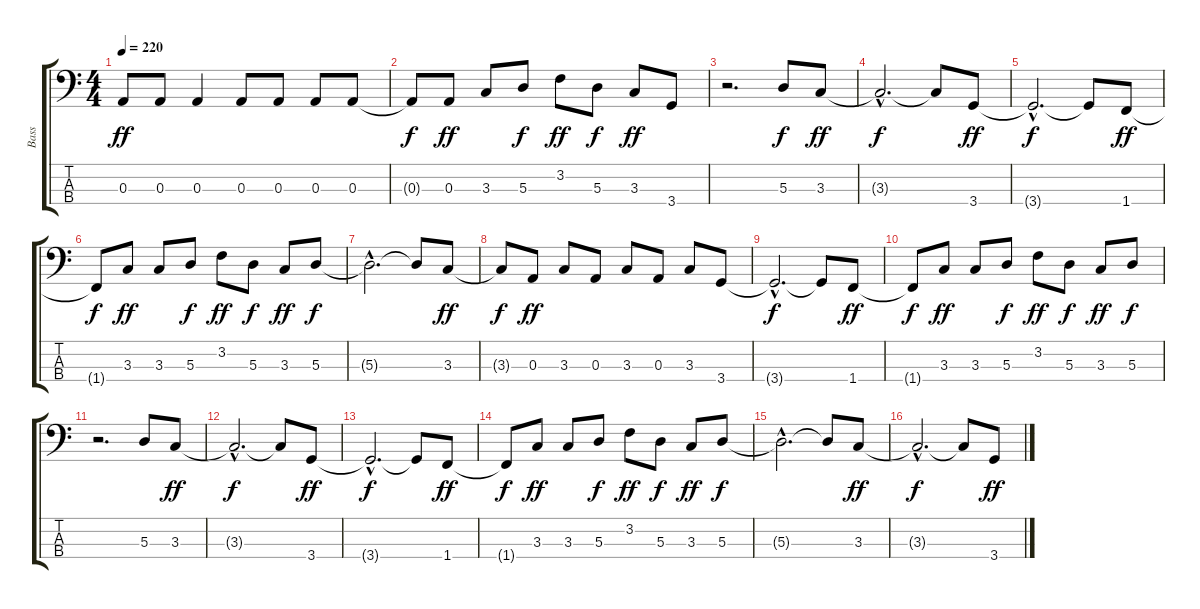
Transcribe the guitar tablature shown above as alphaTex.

\track ("Bass" "Bass") {instrument electricbassfinger}
\staff {score tabs}
\tuning (G2 D2 A1 E1) {hide}
\ts (4 4)
\tempo 220
\clef f4
\ks c
0.3.8{dy ff} 0.3.8 0.3.4 0.3.8 0.3.8 0.3.8 0.3.8 |
0.3{t}.8{dy f} 0.3.8{dy ff} 3.3.8 5.3.8{dy f} 3.2.8{dy ff} 5.3.8{dy f} 3.3.8{dy ff} 3.4.8 |
r.2{d} 5.3.8{dy f} 3.3.8{dy ff} |
3.3{hac t}.2{d dy f} 3.3{t}.8 3.4.8{dy ff} |
3.4{hac t}.2{d dy f} 3.4{t}.8 1.4.8{dy ff} |
1.4{t}.8{dy f} 3.3.8{dy ff} 3.3.8 5.3.8{dy f} 3.2.8{dy ff} 5.3.8{dy f} 3.3.8{dy ff} 5.3.8{dy f} |
5.3{hac t}.2{d} 5.3{t}.8 3.3.8{dy ff} |
3.3{t}.8{dy f} 0.3.8{dy ff} 3.3.8 0.3.8 3.3.8 0.3.8 3.3.8 3.4.8 |
3.4{hac t}.2{d dy f} 3.4{t}.8 1.4.8{dy ff} |
1.4{t}.8{dy f} 3.3.8{dy ff} 3.3.8 5.3.8{dy f} 3.2.8{dy ff} 5.3.8{dy f} 3.3.8{dy ff} 5.3.8{dy f} |
r.2{d} 5.3.8 3.3.8{dy ff} |
3.3{hac t}.2{d dy f} 3.3{t}.8 3.4.8{dy ff} |
3.4{hac t}.2{d dy f} 3.4{t}.8 1.4.8{dy ff} |
1.4{t}.8{dy f} 3.3.8{dy ff} 3.3.8 5.3.8{dy f} 3.2.8{dy ff} 5.3.8{dy f} 3.3.8{dy ff} 5.3.8{dy f} |
5.3{hac t}.2{d} 5.3{t}.8 3.3.8{dy ff} |
3.3{hac t}.2{d dy f} 3.3{t}.8 3.4.8{dy ff}
